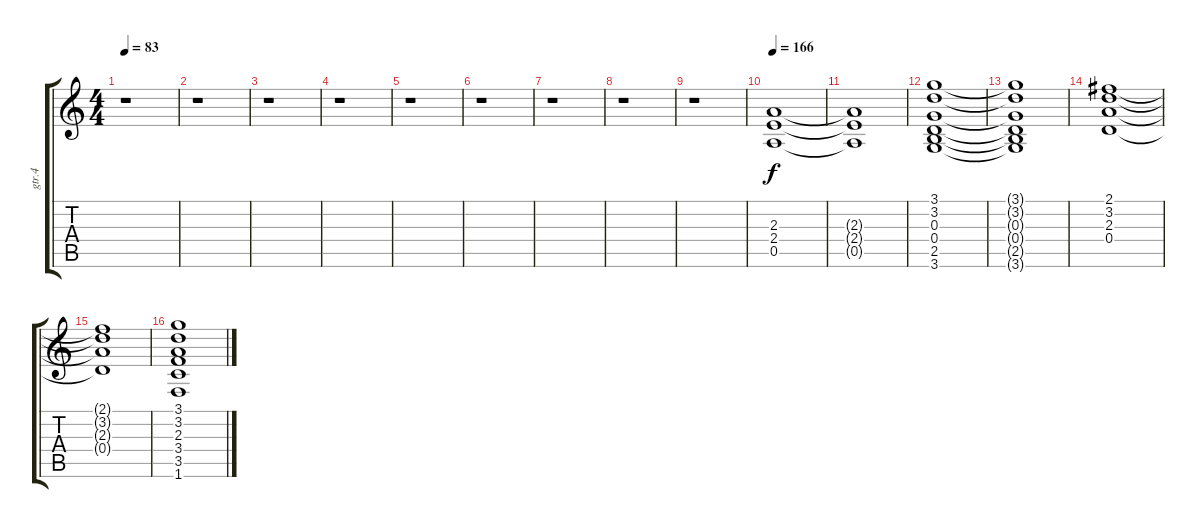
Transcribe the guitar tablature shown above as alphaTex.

\track ("gtr.4" "gtr.4") {instrument overdrivenguitar}
\staff {score tabs}
\tuning (E4 B3 G3 D3 A2 E2) {hide}
\ts (4 4)
\tempo 83
\clef g2
\ks c
r.1{dy f} |
r.1 |
r.1 |
r.1 |
r.1 |
r.1 |
r.1 |
r.1 |
r.1 |
\tempo 166
(2.3 2.4 0.5).1 |
(2.3{t} 2.4{t} 0.5{t}).1 |
(3.1 3.2 0.3 0.4 2.5 3.6).1 |
(3.1{t} 3.2{t} 0.3{t} 0.4{t} 2.5{t} 3.6{t}).1 |
(2.1 3.2 2.3 0.4).1 |
(2.1{t} 3.2{t} 2.3{t} 0.4{t}).1 |
(3.1 3.2 2.3 3.4 3.5 1.6).1
